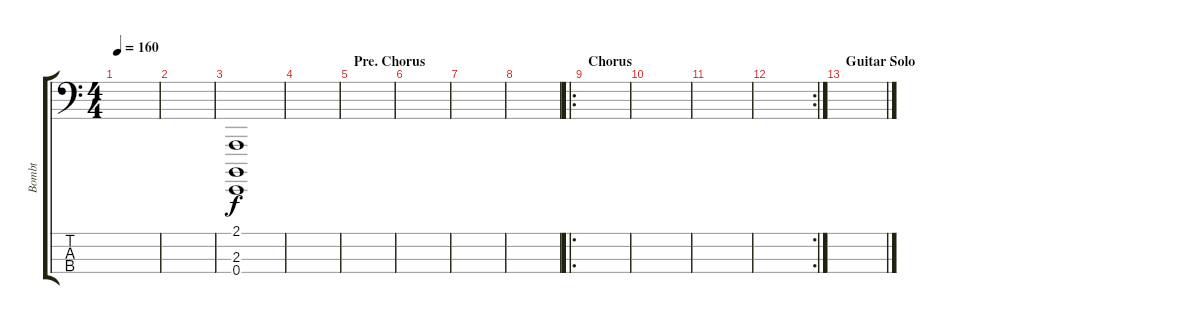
\track ("Bombt" "Bombt") {instrument gunshot}
\staff {score tabs}
\tuning (G1 D1 A0 E0) {hide}
\ts (4 4)
\tempo 160
\clef f4
\ks c
|
|
(2.1 2.3 0.4).1 |
|
\section ("" "Pre. Chorus")
|
|
|
|
\ro
\section ("" "Chorus")
|
|
|
\rc 2
|
\section ("" "Guitar Solo")
